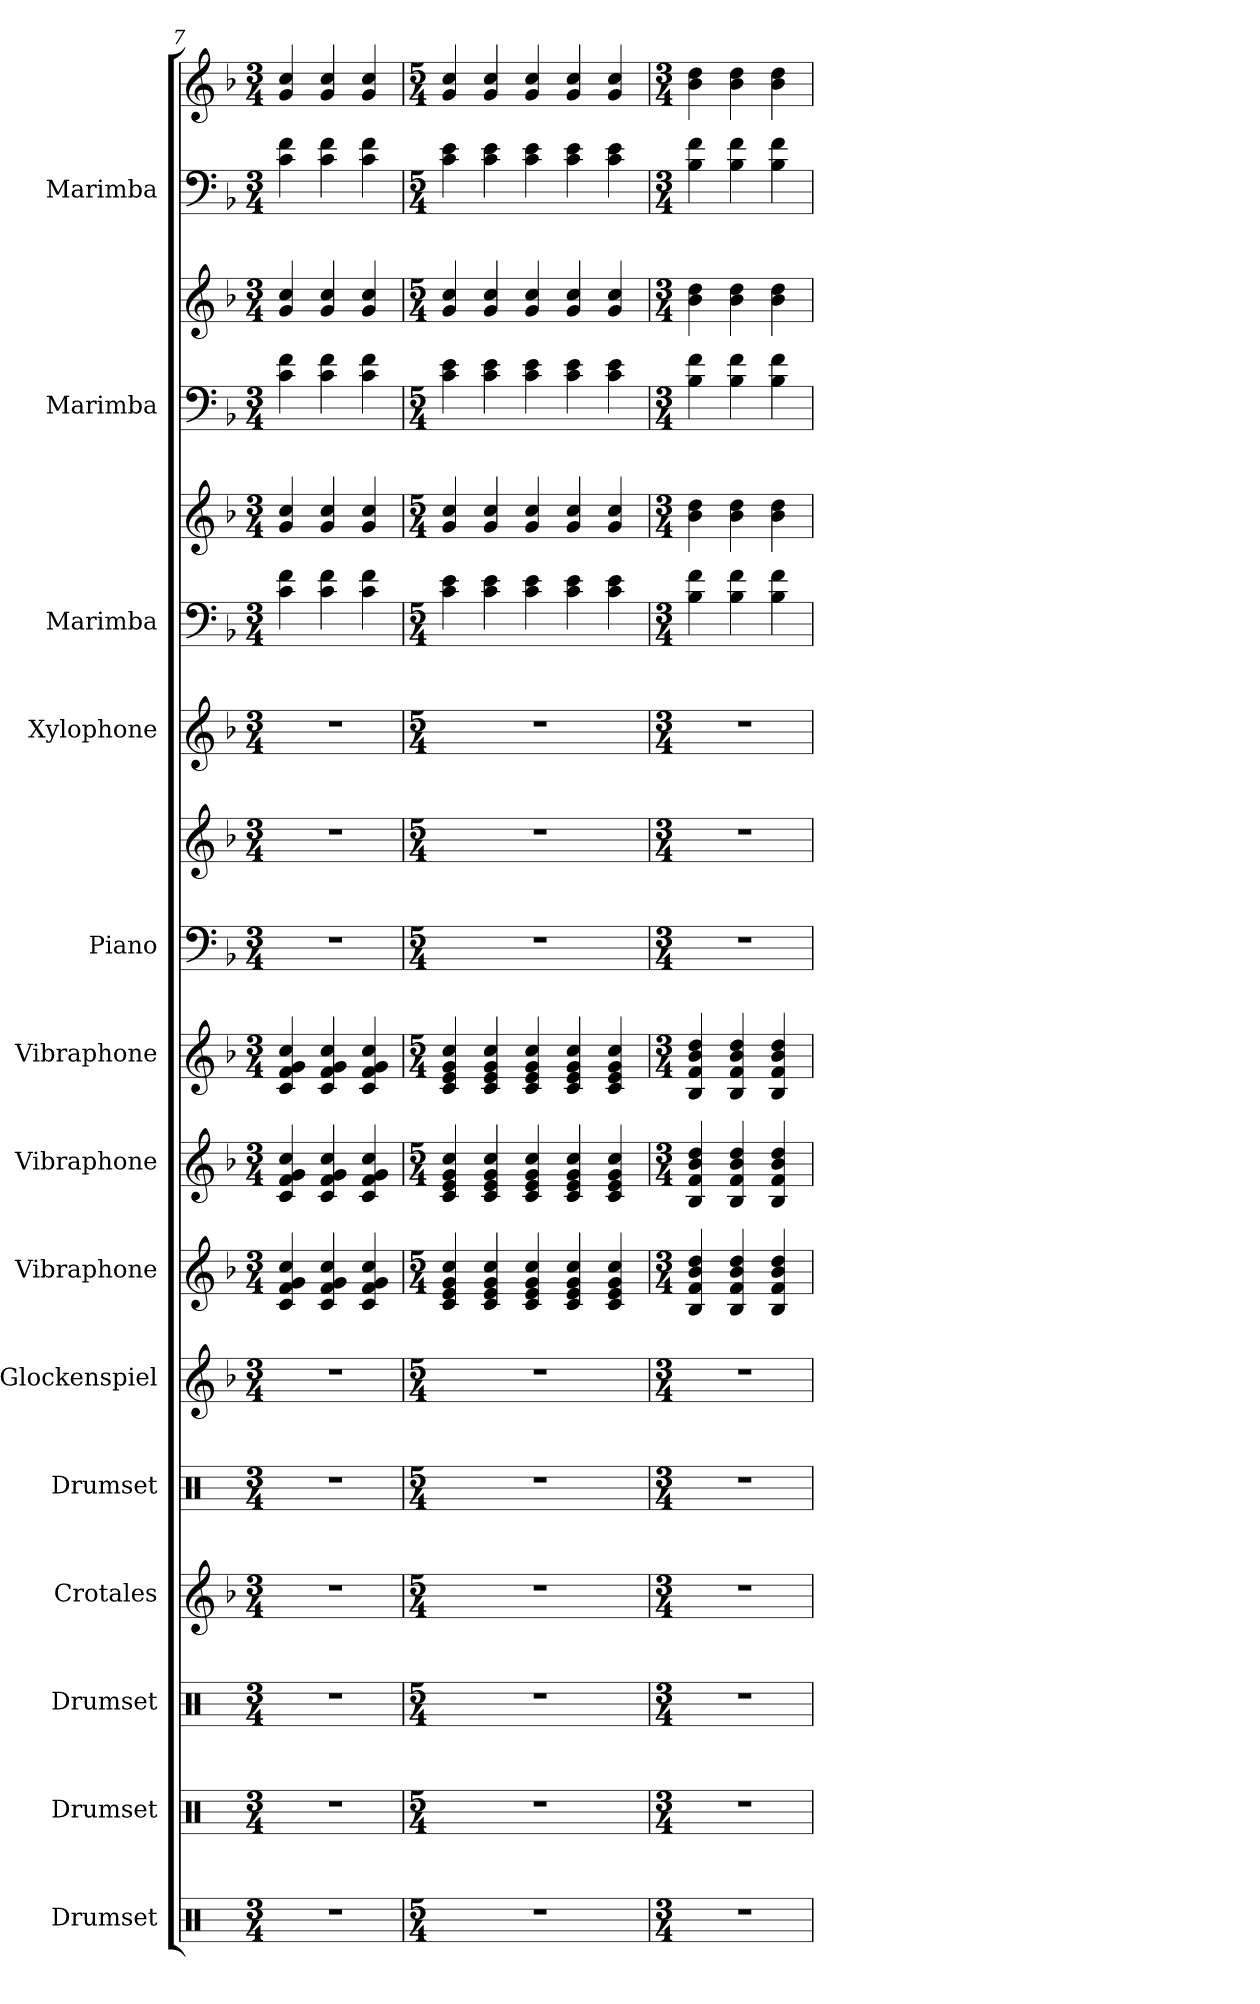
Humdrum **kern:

**kern	**kern	**kern	**kern	**kern	**kern	**kern	**kern	**kern	**kern	**kern	**kern	**kern	**kern	**kern	**kern	**kern	**kern
*part14	*part13	*part12	*part11	*part10	*part9	*part8	*part7	*part6	*part5	*part5	*part4	*part3	*part3	*part2	*part2	*part1	*part1
*staff18	*staff17	*staff16	*staff15	*staff14	*staff13	*staff12	*staff11	*staff10	*staff9	*staff8	*staff7	*staff6	*staff5	*staff4	*staff3	*staff2	*staff1
*I"Drumset	*I"Drumset	*I"Drumset	*I"Crotales	*I"Drumset	*I"Glockenspiel	*I"Vibraphone	*I"Vibraphone	*I"Vibraphone	*I"Piano	*	*I"Xylophone	*I"Marimba	*	*I"Marimba	*	*I"Marimba	*
*I'D. Set	*I'D. Set	*I'D. Set	*I'Crot.	*I'D. Set	*I'Glock.	*I'Vib.	*I'Vib.	*I'Vib.	*I'Pno.	*	*I'Xyl.	*I'Mrm.	*	*I'Mrm.	*	*I'Mrm.	*
*clefX	*clefX	*clefX	*clefG2	*clefX	*clefG2	*clefG2	*clefG2	*clefG2	*clefF4	*clefG2	*clefG2	*clefF4	*clefG2	*clefF4	*clefG2	*clefF4	*clefG2
*	*	*	*ITrd-14c-24	*	*ITrd-14c-24	*	*	*	*	*	*ITrd-7c-12	*	*	*	*	*	*
*k[]	*k[]	*k[]	*k[b-]	*k[]	*k[b-]	*k[b-]	*k[b-]	*k[b-]	*k[b-]	*k[b-]	*k[b-]	*k[b-]	*k[b-]	*k[b-]	*k[b-]	*k[b-]	*k[b-]
*M3/4	*M3/4	*M3/4	*M3/4	*M3/4	*M3/4	*M3/4	*M3/4	*M3/4	*M3/4	*M3/4	*M3/4	*M3/4	*M3/4	*M3/4	*M3/4	*M3/4	*M3/4
=7	=7	=7	=7	=7	=7	=7	=7	=7	=7	=7	=7	=7	=7	=7	=7	=7	=7
2.r	2.r	2.r	2.r	2.r	2.r	4c/ 4f/ 4g/ 4cc/	4c/ 4f/ 4g/ 4cc/	4c/ 4f/ 4g/ 4cc/	2.r	2.r	2.r	4c\ 4f\	4g/ 4cc/	4c\ 4f\	4g/ 4cc/	4c\ 4f\	4g/ 4cc/
.	.	.	.	.	.	4c/ 4f/ 4g/ 4cc/	4c/ 4f/ 4g/ 4cc/	4c/ 4f/ 4g/ 4cc/	.	.	.	4c\ 4f\	4g/ 4cc/	4c\ 4f\	4g/ 4cc/	4c\ 4f\	4g/ 4cc/
.	.	.	.	.	.	4c/ 4f/ 4g/ 4cc/	4c/ 4f/ 4g/ 4cc/	4c/ 4f/ 4g/ 4cc/	.	.	.	4c\ 4f\	4g/ 4cc/	4c\ 4f\	4g/ 4cc/	4c\ 4f\	4g/ 4cc/
=8	=8	=8	=8	=8	=8	=8	=8	=8	=8	=8	=8	=8	=8	=8	=8	=8	=8
*M5/4	*M5/4	*M5/4	*M5/4	*M5/4	*M5/4	*M5/4	*M5/4	*M5/4	*M5/4	*M5/4	*M5/4	*M5/4	*M5/4	*M5/4	*M5/4	*M5/4	*M5/4
4%5r	4%5r	4%5r	4%5r	4%5r	4%5r	4c/ 4e/ 4g/ 4cc/	4c/ 4e/ 4g/ 4cc/	4c/ 4e/ 4g/ 4cc/	4%5r	4%5r	4%5r	4c\ 4e\	4g/ 4cc/	4c\ 4e\	4g/ 4cc/	4c\ 4e\	4g/ 4cc/
.	.	.	.	.	.	4c/ 4e/ 4g/ 4cc/	4c/ 4e/ 4g/ 4cc/	4c/ 4e/ 4g/ 4cc/	.	.	.	4c\ 4e\	4g/ 4cc/	4c\ 4e\	4g/ 4cc/	4c\ 4e\	4g/ 4cc/
.	.	.	.	.	.	4c/ 4e/ 4g/ 4cc/	4c/ 4e/ 4g/ 4cc/	4c/ 4e/ 4g/ 4cc/	.	.	.	4c\ 4e\	4g/ 4cc/	4c\ 4e\	4g/ 4cc/	4c\ 4e\	4g/ 4cc/
.	.	.	.	.	.	4c/ 4e/ 4g/ 4cc/	4c/ 4e/ 4g/ 4cc/	4c/ 4e/ 4g/ 4cc/	.	.	.	4c\ 4e\	4g/ 4cc/	4c\ 4e\	4g/ 4cc/	4c\ 4e\	4g/ 4cc/
.	.	.	.	.	.	4c/ 4e/ 4g/ 4cc/	4c/ 4e/ 4g/ 4cc/	4c/ 4e/ 4g/ 4cc/	.	.	.	4c\ 4e\	4g/ 4cc/	4c\ 4e\	4g/ 4cc/	4c\ 4e\	4g/ 4cc/
=9	=9	=9	=9	=9	=9	=9	=9	=9	=9	=9	=9	=9	=9	=9	=9	=9	=9
*M3/4	*M3/4	*M3/4	*M3/4	*M3/4	*M3/4	*M3/4	*M3/4	*M3/4	*M3/4	*M3/4	*M3/4	*M3/4	*M3/4	*M3/4	*M3/4	*M3/4	*M3/4
2.r	2.r	2.r	2.r	2.r	2.r	4B-/ 4f/ 4b-/ 4dd/	4B-/ 4f/ 4b-/ 4dd/	4B-/ 4f/ 4b-/ 4dd/	2.r	2.r	2.r	4B-\ 4f\	4b-\ 4dd\	4B-\ 4f\	4b-\ 4dd\	4B-\ 4f\	4b-\ 4dd\
.	.	.	.	.	.	4B-/ 4f/ 4b-/ 4dd/	4B-/ 4f/ 4b-/ 4dd/	4B-/ 4f/ 4b-/ 4dd/	.	.	.	4B-\ 4f\	4b-\ 4dd\	4B-\ 4f\	4b-\ 4dd\	4B-\ 4f\	4b-\ 4dd\
.	.	.	.	.	.	4B-/ 4f/ 4b-/ 4dd/	4B-/ 4f/ 4b-/ 4dd/	4B-/ 4f/ 4b-/ 4dd/	.	.	.	4B-\ 4f\	4b-\ 4dd\	4B-\ 4f\	4b-\ 4dd\	4B-\ 4f\	4b-\ 4dd\
=	=	=	=	=	=	=	=	=	=	=	=	=	=	=	=	=	=
*-	*-	*-	*-	*-	*-	*-	*-	*-	*-	*-	*-	*-	*-	*-	*-	*-	*-
